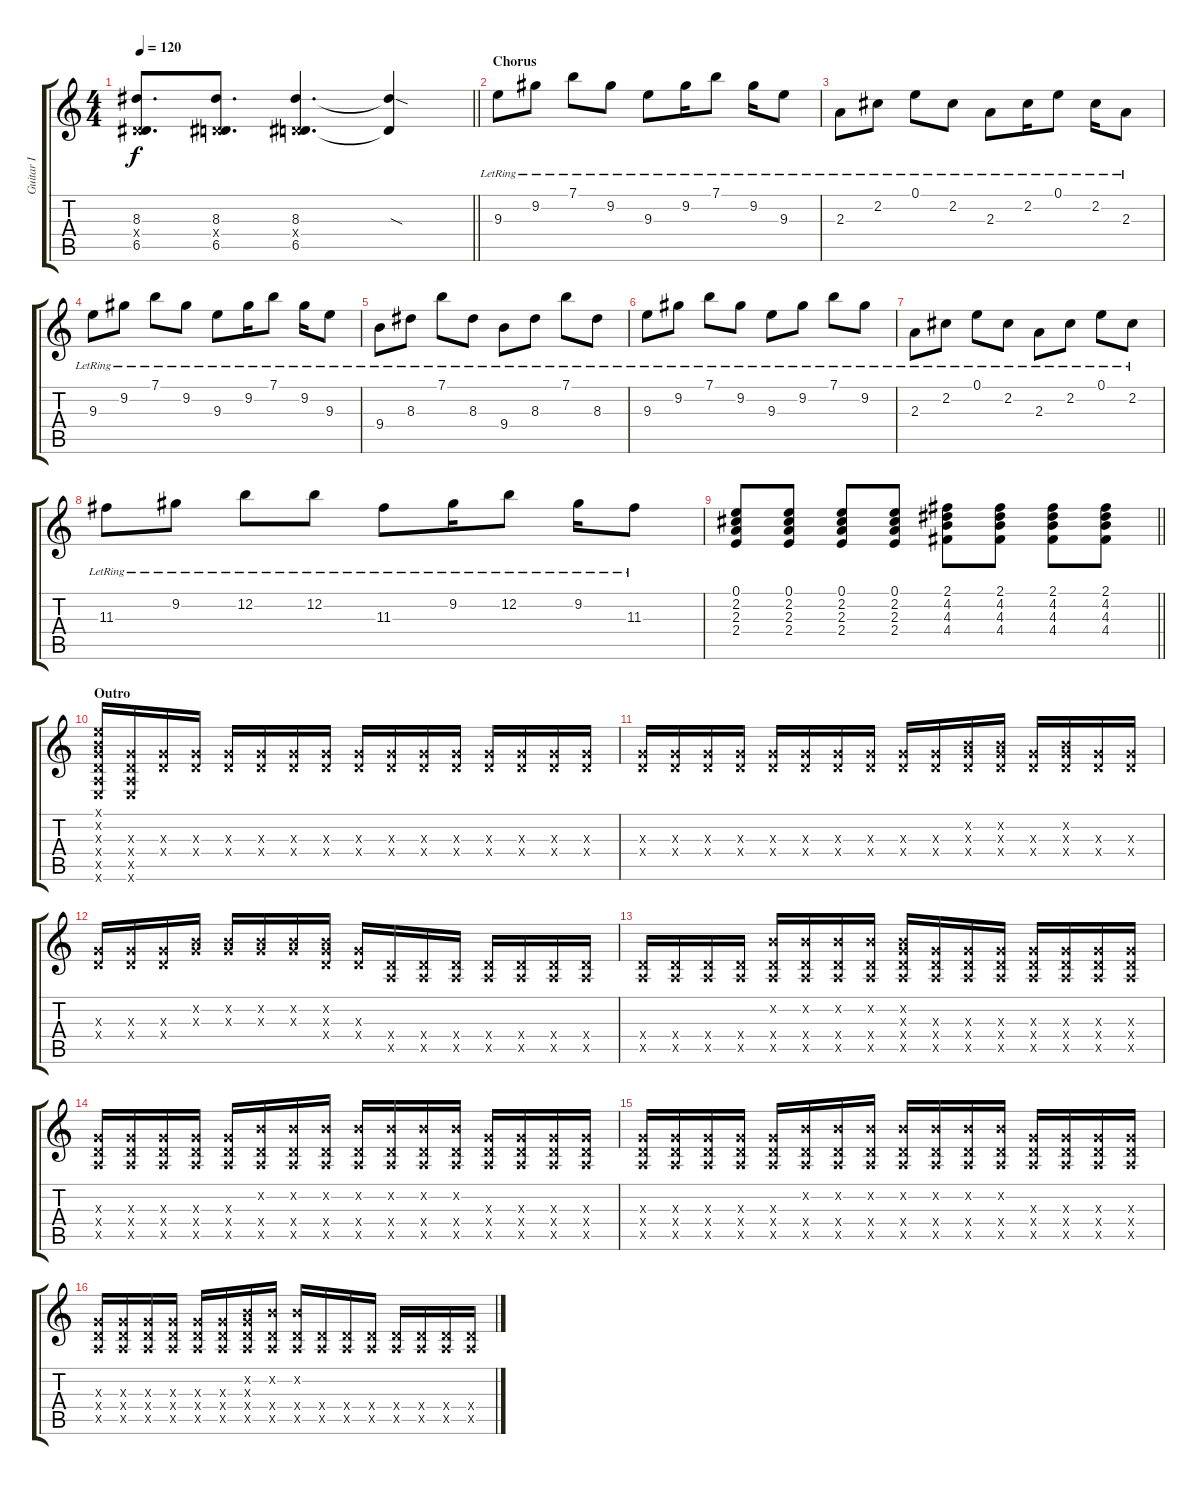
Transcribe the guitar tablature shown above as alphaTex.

\track ("Guitar I" "Guitar I") {instrument overdrivenguitar}
\staff {score tabs}
\tuning (E4 B3 G3 D3 A2 E2) {hide}
\ts (4 4)
\tempo 120
\clef g2
\barLineRight lightlight
\ks c
(8.3 0.4{x} 6.5).8{d dy f} (8.3 0.4{x} 6.5).8{d} (8.3 0.4{x} 6.5).4{d} (8.3{sod t} 6.5{t}).4 |
\section ("" "Chorus")
9.3{lr}.8 9.2{lr}.8 7.1{lr}.8 9.2{lr}.8 9.3{lr}.8 9.2{lr}.16 7.1{lr}.8 9.2{lr}.16 9.3{lr}.8 |
2.3{lr}.8 2.2{lr}.8 0.1{lr}.8 2.2{lr}.8 2.3{lr}.8 2.2{lr}.16 0.1{lr}.8 2.2{lr}.16 2.3{lr}.8 |
9.3{lr}.8 9.2{lr}.8 7.1{lr}.8 9.2{lr}.8 9.3{lr}.8 9.2{lr}.16 7.1{lr}.8 9.2{lr}.16 9.3{lr}.8 |
9.4{lr}.8 8.3{lr}.8 7.1{lr}.8 8.3{lr}.8 9.4{lr}.8 8.3{lr}.8 7.1{lr}.8 8.3{lr}.8 |
9.3{lr}.8 9.2{lr}.8 7.1{lr}.8 9.2{lr}.8 9.3{lr}.8 9.2{lr}.8 7.1{lr}.8 9.2{lr}.8 |
2.3{lr}.8 2.2{lr}.8 0.1{lr}.8 2.2{lr}.8 2.3{lr}.8 2.2{lr}.8 0.1{lr}.8 2.2{lr}.8 |
11.3{lr}.8 9.2{lr}.8 12.2{lr}.8 12.2{lr}.8 11.3{lr}.8 9.2{lr}.16 12.2{lr}.8 9.2{lr}.16 11.3{lr}.8 |
\barLineRight lightlight
(0.1 2.2 2.3 2.4).8 (0.1 2.2 2.3 2.4).8 (0.1 2.2 2.3 2.4).8 (0.1 2.2 2.3 2.4).8 (2.1 4.2 4.3 4.4).8 (2.1 4.2 4.3 4.4).8 (2.1 4.2 4.3 4.4).8 (2.1 4.2 4.3 4.4).8 |
\section ("" "Outro")
(0.1{x} 0.2{x} 0.3{x} 0.4{x} 0.5{x} 0.6{x}).16 (0.3{x} 0.4{x} 0.5{x} 0.6{x}).16 (0.3{x} 0.4{x}).16 (0.3{x} 0.4{x}).16 (0.3{x} 0.4{x}).16 (0.3{x} 0.4{x}).16 (0.3{x} 0.4{x}).16 (0.3{x} 0.4{x}).16 (0.3{x} 0.4{x}).16 (0.3{x} 0.4{x}).16 (0.3{x} 0.4{x}).16 (0.3{x} 0.4{x}).16 (0.3{x} 0.4{x}).16 (0.3{x} 0.4{x}).16 (0.3{x} 0.4{x}).16 (0.3{x} 0.4{x}).16 |
(0.3{x} 0.4{x}).16 (0.3{x} 0.4{x}).16 (0.3{x} 0.4{x}).16 (0.3{x} 0.4{x}).16 (0.3{x} 0.4{x}).16 (0.3{x} 0.4{x}).16 (0.3{x} 0.4{x}).16 (0.3{x} 0.4{x}).16 (0.3{x} 0.4{x}).16 (0.3{x} 0.4{x}).16 (0.2{x} 0.3{x} 0.4{x}).16 (0.2{x} 0.3{x} 0.4{x}).16 (0.3{x} 0.4{x}).16 (0.2{x} 0.3{x} 0.4{x}).16 (0.3{x} 0.4{x}).16 (0.3{x} 0.4{x}).16 |
(0.3{x} 0.4{x}).16 (0.3{x} 0.4{x}).16 (0.3{x} 0.4{x}).16 (0.2{x} 0.3{x}).16 (0.2{x} 0.3{x}).16 (0.2{x} 0.3{x}).16 (0.2{x} 0.3{x}).16 (0.2{x} 0.3{x} 0.4{x}).16 (0.3{x} 0.4{x}).16 (0.4{x} 0.5{x}).16 (0.4{x} 0.5{x}).16 (0.4{x} 0.5{x}).16 (0.4{x} 0.5{x}).16 (0.4{x} 0.5{x}).16 (0.4{x} 0.5{x}).16 (0.4{x} 0.5{x}).16 |
(0.4{x} 0.5{x}).16 (0.4{x} 0.5{x}).16 (0.4{x} 0.5{x}).16 (0.4{x} 0.5{x}).16 (0.2{x} 0.4{x} 0.5{x}).16 (0.2{x} 0.4{x} 0.5{x}).16 (0.2{x} 0.4{x} 0.5{x}).16 (0.2{x} 0.4{x} 0.5{x}).16 (0.2{x} 0.3{x} 0.4{x} 0.5{x}).16 (0.3{x} 0.4{x} 0.5{x}).16 (0.3{x} 0.4{x} 0.5{x}).16 (0.3{x} 0.4{x} 0.5{x}).16 (0.3{x} 0.4{x} 0.5{x}).16 (0.3{x} 0.4{x} 0.5{x}).16 (0.3{x} 0.4{x} 0.5{x}).16 (0.3{x} 0.4{x} 0.5{x}).16 |
(0.3{x} 0.4{x} 0.5{x}).16 (0.3{x} 0.4{x} 0.5{x}).16 (0.3{x} 0.4{x} 0.5{x}).16 (0.3{x} 0.4{x} 0.5{x}).16 (0.3{x} 0.4{x} 0.5{x}).16 (0.2{x} 0.4{x} 0.5{x}).16 (0.2{x} 0.4{x} 0.5{x}).16 (0.2{x} 0.4{x} 0.5{x}).16 (0.2{x} 0.4{x} 0.5{x}).16 (0.2{x} 0.4{x} 0.5{x}).16 (0.2{x} 0.4{x} 0.5{x}).16 (0.2{x} 0.4{x} 0.5{x}).16 (0.3{x} 0.4{x} 0.5{x}).16 (0.3{x} 0.4{x} 0.5{x}).16 (0.3{x} 0.4{x} 0.5{x}).16 (0.3{x} 0.4{x} 0.5{x}).16 |
(0.3{x} 0.4{x} 0.5{x}).16 (0.3{x} 0.4{x} 0.5{x}).16 (0.3{x} 0.4{x} 0.5{x}).16 (0.3{x} 0.4{x} 0.5{x}).16 (0.3{x} 0.4{x} 0.5{x}).16 (0.2{x} 0.4{x} 0.5{x}).16 (0.2{x} 0.4{x} 0.5{x}).16 (0.2{x} 0.4{x} 0.5{x}).16 (0.2{x} 0.4{x} 0.5{x}).16 (0.2{x} 0.4{x} 0.5{x}).16 (0.2{x} 0.4{x} 0.5{x}).16 (0.2{x} 0.4{x} 0.5{x}).16 (0.3{x} 0.4{x} 0.5{x}).16 (0.3{x} 0.4{x} 0.5{x}).16 (0.3{x} 0.4{x} 0.5{x}).16 (0.3{x} 0.4{x} 0.5{x}).16 |
(0.3{x} 0.4{x} 0.5{x}).16 (0.3{x} 0.4{x} 0.5{x}).16 (0.3{x} 0.4{x} 0.5{x}).16 (0.3{x} 0.4{x} 0.5{x}).16 (0.3{x} 0.4{x} 0.5{x}).16 (0.3{x} 0.4{x} 0.5{x}).16 (0.2{x} 0.3{x} 0.4{x} 0.5{x}).16 (0.2{x} 0.4{x} 0.5{x}).16 (0.2{x} 0.4{x} 0.5{x}).16 (0.4{x} 0.5{x}).16 (0.4{x} 0.5{x}).16 (0.4{x} 0.5{x}).16 (0.4{x} 0.5{x}).16 (0.4{x} 0.5{x}).16 (0.4{x} 0.5{x}).16 (0.4{x} 0.5{x}).16
